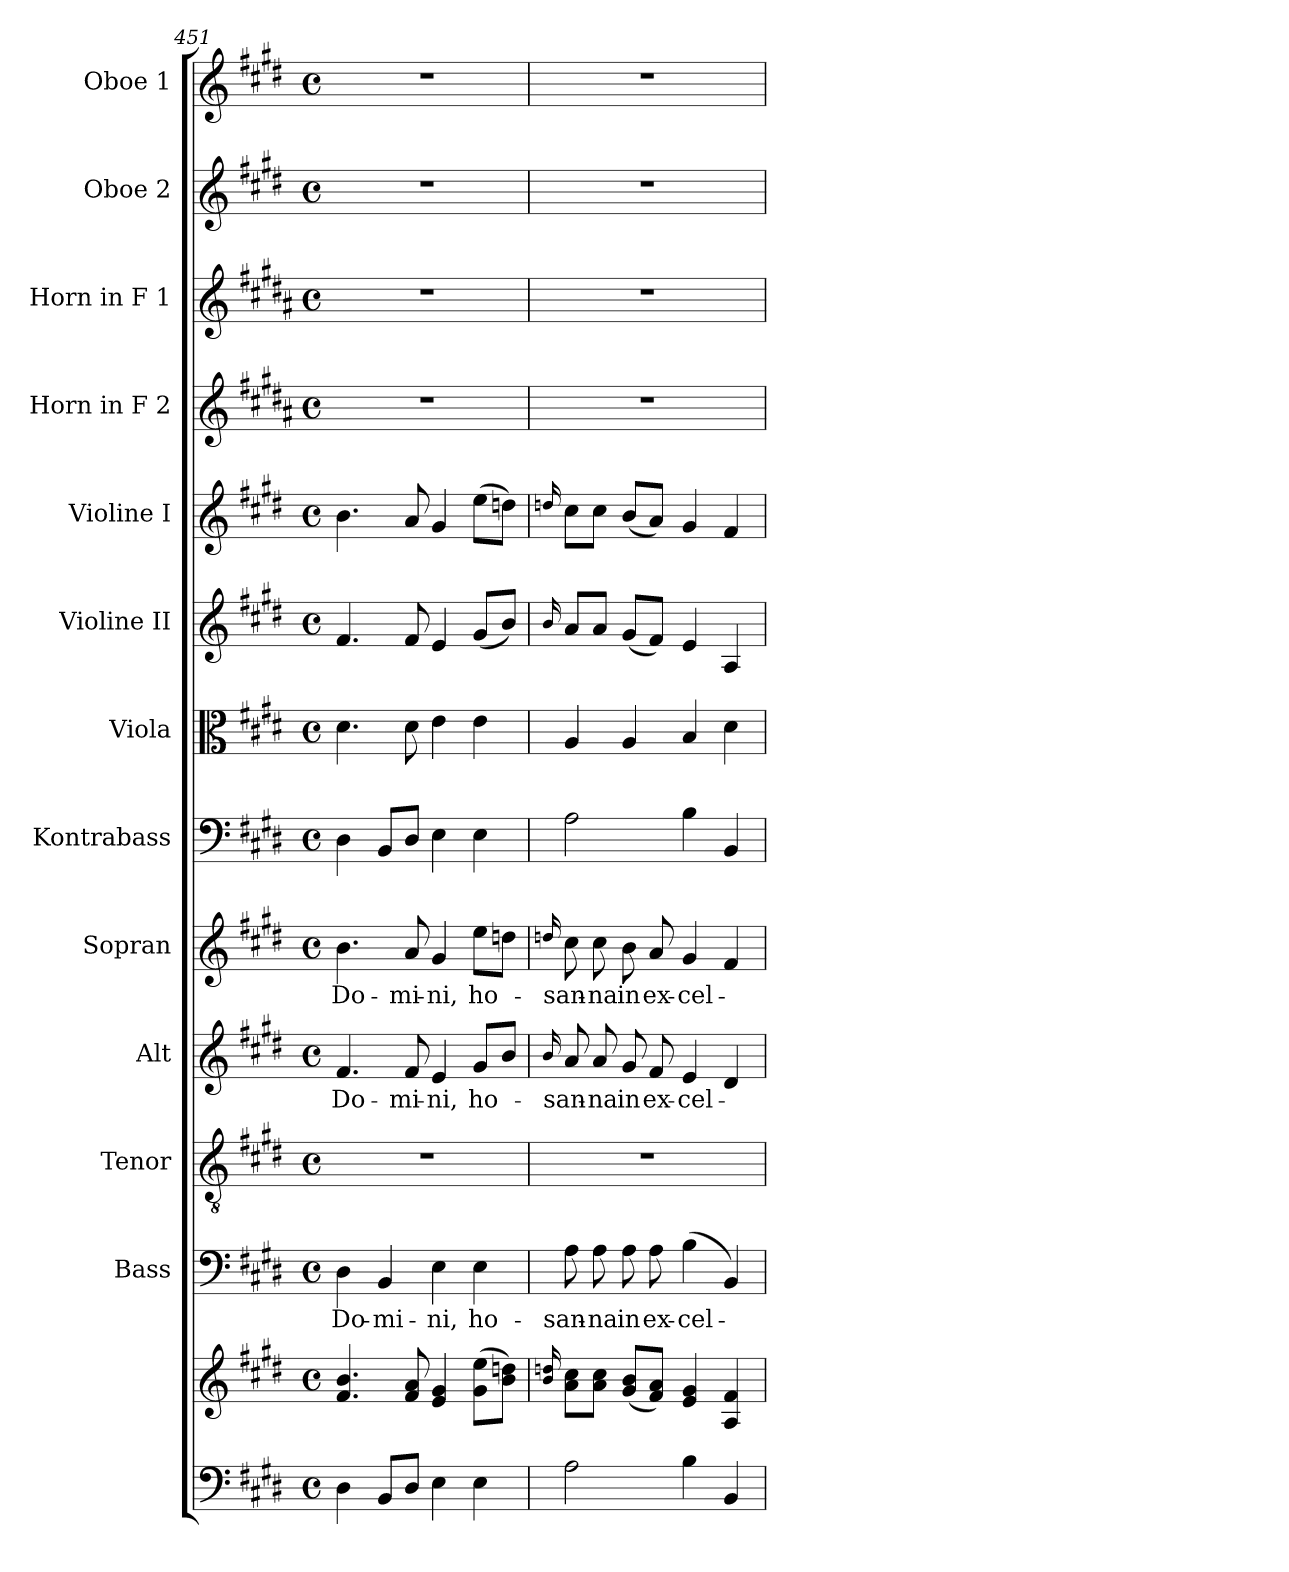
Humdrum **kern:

**kern	**kern	**kern	**text	**kern	**kern	**text	**kern	**text	**kern	**kern	**kern	**kern	**kern	**kern	**kern	**kern
*part13	*part13	*part12	*part12	*part11	*part10	*part10	*part9	*part9	*part8	*part7	*part6	*part5	*part4	*part3	*part2	*part1
*staff14	*staff13	*staff12	*staff12	*staff11	*staff10	*staff10	*staff9	*staff9	*staff8	*staff7	*staff6	*staff5	*staff4	*staff3	*staff2	*staff1
*	*	*I"Bass	*	*I"Tenor	*I"Alt	*	*I"Sopran	*	*I"Kontrabass	*I"Viola	*I"Violine II	*I"Violine I	*I"Horn in F 2	*I"Horn in F 1	*I"Oboe 2	*I"Oboe 1
*	*	*I'B.	*	*I'T.	*I'A.	*	*I'S.	*	*I'Kb.	*I'Vla.	*I'Vl. II	*I'Vl. I	*	*	*I'Ob.. 2	*I'Ob. 1
!!LO:PB:g=z
*clefF4	*clefG2	*clefF4	*	*clefGv2	*clefG2	*	*clefG2	*	*clefF4	*clefC3	*clefG2	*clefG2	*clefG2	*clefG2	*clefG2	*clefG2
*	*	*	*	*	*	*	*	*	*ITrd7c12	*	*	*	*ITrd4c7	*ITrd4c7	*	*
*k[f#c#g#d#]	*k[f#c#g#d#]	*k[f#c#g#d#]	*	*k[f#c#g#d#]	*k[f#c#g#d#]	*	*k[f#c#g#d#]	*	*k[f#c#g#d#]	*k[f#c#g#d#]	*k[f#c#g#d#]	*k[f#c#g#d#]	*k[f#c#g#d#]	*k[f#c#g#d#]	*k[f#c#g#d#]	*k[f#c#g#d#]
*E:	*E:	*E:	*	*E:	*E:	*	*E:	*	*E:	*E:	*E:	*E:	*E:	*E:	*E:	*E:
*M4/4	*M4/4	*M4/4	*	*M4/4	*M4/4	*	*M4/4	*	*M4/4	*M4/4	*M4/4	*M4/4	*M4/4	*M4/4	*M4/4	*M4/4
*met(c)	*met(c)	*met(c)	*	*met(c)	*met(c)	*	*met(c)	*	*met(c)	*met(c)	*met(c)	*met(c)	*met(c)	*met(c)	*met(c)	*met(c)
=451	=451	=451	=451	=451	=451	=451	=451	=451	=451	=451	=451	=451	=451	=451	=451	=451
!	!	!	!LO:LY:b	!	!	!LO:LY:b	!	!LO:LY:b	!	!	!	!	!	!	!	!
4D#\	4.f#/ 4.b/	4D#\	Do-	1r	4.f#/	Do-	4.b\	Do-	4DD#\	4.d#\	4.f#/	4.b\	1r	1r	1r	1r
!	!	!	!LO:LY:b	!	!	!	!	!	!	!	!	!	!	!	!	!
8BB/L	.	4BB/	-mi-	.	.	.	.	.	8BBB/L	.	.	.	.	.	.	.
!	!	!	!	!	!	!LO:LY:b	!	!LO:LY:b	!	!	!	!	!	!	!	!
8D#/J	8f#/ 8a/	.	.	.	8f#/	-mi-	8a/	-mi-	8DD#/J	8d#\	8f#/	8a/	.	.	.	.
!	!	!	!LO:LY:b	!	!	!LO:LY:b	!	!LO:LY:b	!	!	!	!	!	!	!	!
4E\	4e/ 4g#/	4E\	-ni,	.	4e/	-ni,	4g#/	-ni,	4EE\	4e\	4e/	4g#/	.	.	.	.
!	!	!	!LO:LY:b	!	!	!LO:LY:b	!	!LO:LY:b	!	!	!	!	!	!	!	!
4E\	(>8g#\ 8ee\L	4E\	ho-	.	8g#/L	ho-	8ee\L	ho-	4EE\	4e\	(<8g#/L	(>8ee\L	.	.	.	.
.	8b\ 8ddn\J)	.	.	.	8b/J	.	8ddn\J	.	.	.	8b/J)	8ddn\J)	.	.	.	.
=452	=452	=452	=452	=452	=452	=452	=452	=452	=452	=452	=452	=452	=452	=452	=452	=452
.	16qqb/ 16qqddn/	.	.	.	16qqb/	.	16qqddn/	.	.	.	16qqb/	16qqddn/	.	.	.	.
!	!	!	!LO:LY:b	!	!	!LO:LY:b	!	!LO:LY:b	!	!	!	!	!	!	!	!
2A\	8a\ 8cc#\L	8A\	-san-	1r	8a/	-san-	8cc#\	-san-	2AA\	4A/	8a/L	8cc#\L	1r	1r	1r	1r
!	!	!	!LO:LY:b	!	!	!LO:LY:b	!	!LO:LY:b	!	!	!	!	!	!	!	!
.	8a\ 8cc#\J	8A\	-na	.	8a/	-na	8cc#\	-na	.	.	8a/J	8cc#\J	.	.	.	.
!	!	!	!LO:LY:b	!	!	!LO:LY:b	!	!LO:LY:b	!	!	!	!	!	!	!	!
.	(<8g#/ 8b/L	8A\	in	.	8g#/	in	8b\	in	.	4A/	(<8g#/L	(<8b/L	.	.	.	.
!	!	!	!LO:LY:b	!	!	!LO:LY:b	!	!LO:LY:b	!	!	!	!	!	!	!	!
.	8f#/ 8a/J)	8A\	ex-	.	8f#/	ex-	8a/	ex-	.	.	8f#/J)	8a/J)	.	.	.	.
!	!	!	!LO:LY:b	!	!	!LO:LY:b	!	!LO:LY:b	!	!	!	!	!	!	!	!
4B\	4e/ 4g#/	(>4B\	-cel-	.	4e/	-cel-	4g#/	-cel-	4BB\	4B/	4e/	4g#/	.	.	.	.
4BB/	4A/ 4f#/	4BB/)	.	.	4d#/	.	4f#/	.	4BBB/	4d#\	4A/	4f#/	.	.	.	.
=	=	=	=	=	=	=	=	=	=	=	=	=	=	=	=	=
*-	*-	*-	*-	*-	*-	*-	*-	*-	*-	*-	*-	*-	*-	*-	*-	*-
